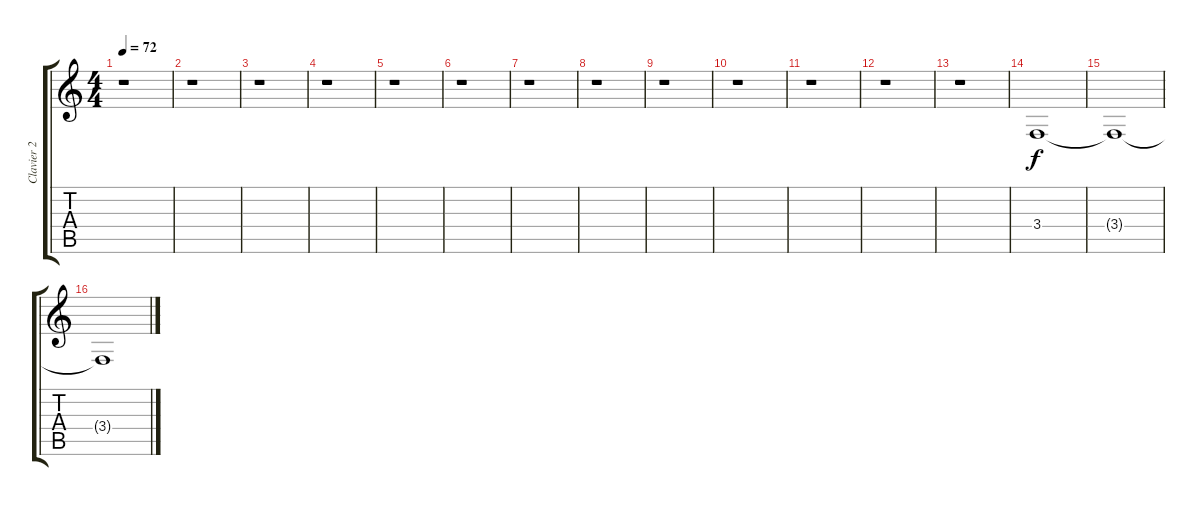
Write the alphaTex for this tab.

\track ("Clavier 2" "Clavier 2") {instrument choiraahs}
\staff {score tabs}
\tuning (E4 B3 G3 D3 A2 E2) {hide}
\ts (4 4)
\tempo 72
\clef g2
\ks c
r.1{dy f} |
r.1 |
r.1 |
r.1 |
r.1 |
r.1 |
r.1 |
r.1 |
r.1 |
r.1 |
r.1 |
r.1 |
r.1 |
3.4.1 |
3.4{t}.1 |
3.4{t}.1
